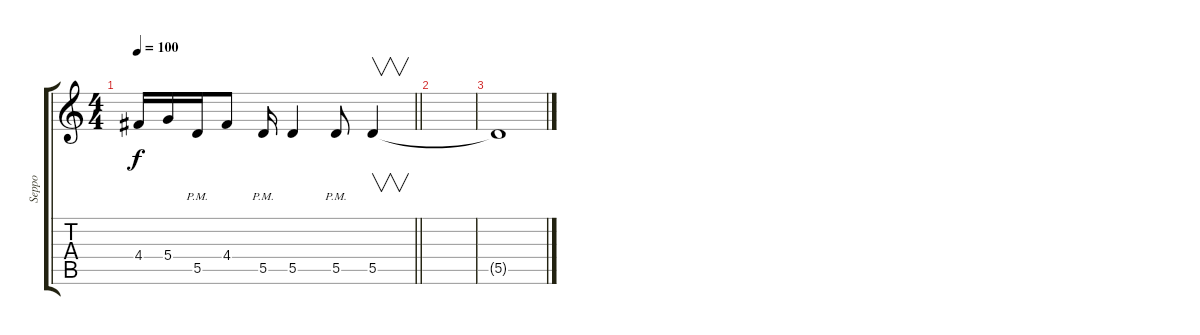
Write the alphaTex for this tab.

\track ("Seppo" "Seppo") {instrument overdrivenguitar}
\staff {score tabs}
\tuning (E4 B3 G3 D3 A2 E2) {hide}
\ts (4 4)
\tempo 100
\clef g2
\barLineRight lightlight
\ks c
4.4.16{dy f} 5.4.16 5.5{pm}.16 4.4.8 5.5{pm}.16 5.5.4 5.5{pm}.8 5.5.4{v} |
|
5.5{t}.1
